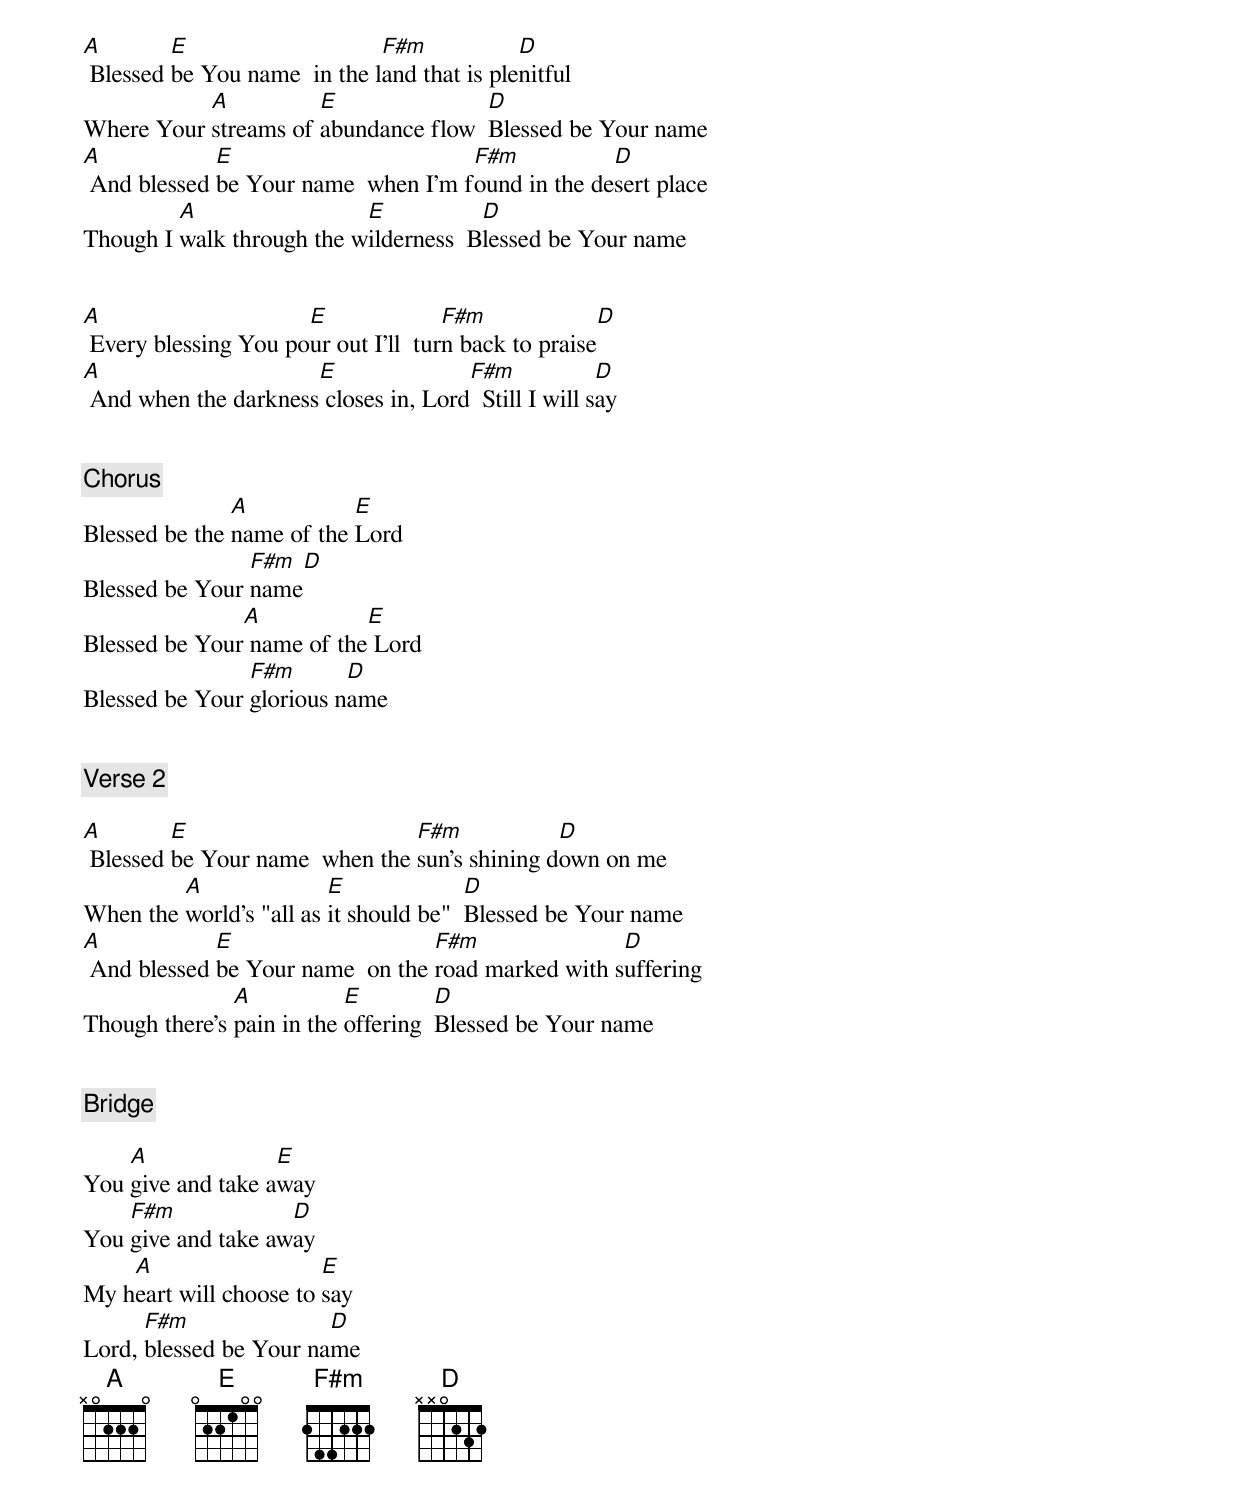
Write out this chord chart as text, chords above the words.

A        E                    F#m            D
 Blessed be You name  in the land that is plenitful
           A          E               D
Where Your streams of abundance flow  Blessed be Your name
A            E                       F#m           D
 And blessed be Your name  when I'm found in the desert place
         A                 E           D
Though I walk through the wilderness  Blessed be Your name


A                     E               F#m             D
 Every blessing You pour out I'll  turn back to praise
A                     E               F#m             D
 And when the darkness closes in, Lord  Still I will say


[Chorus]
               A           E
Blessed be the name of the Lord
                F#m       D
Blessed be Your name
               A           E
Blessed be Your name of the Lord
                F#m       D
Blessed be Your glorious name


[Verse 2]

A        E                      F#m            D
 Blessed be Your name  when the sun's shining down on me
         A               E              D
When the world's "all as it should be"  Blessed be Your name
A            E                    F#m               D
 And blessed be Your name  on the road marked with suffering
               A           E         D
Though there's pain in the offering  Blessed be Your name


[Bridge]

    A              E
You give and take away
    F#m             D
You give and take away
    A                   E
My heart will choose to say
      F#m               D
Lord, blessed be Your name
